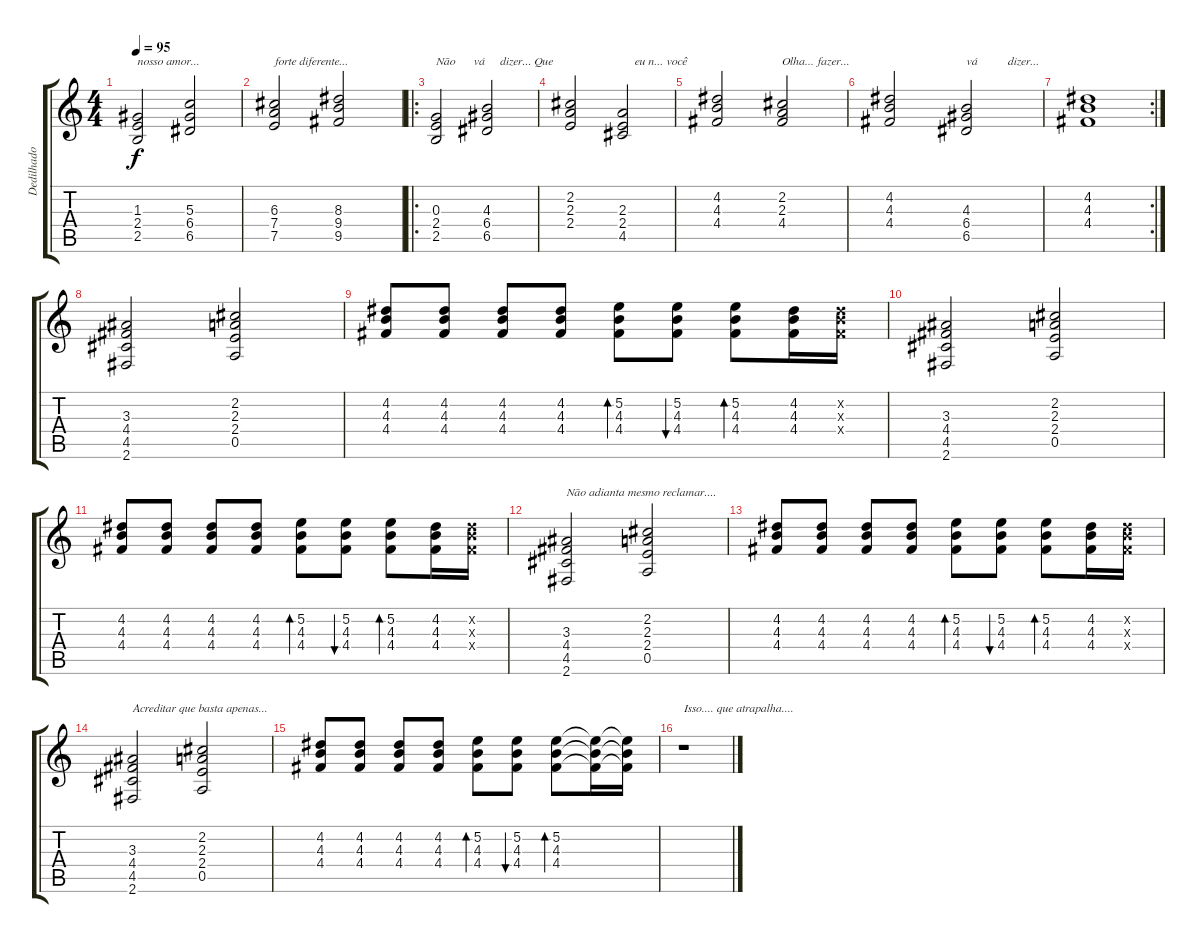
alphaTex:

\track ("Dedilhado" "Dedilhado") {instrument electricguitarclean}
\staff {score tabs}
\tuning (E4 B3 G3 D3 A2 E2) {hide}
\ts (4 4)
\tempo 95
\clef g2
\ks c
(1.3 2.4 2.5).2{txt "nosso amor..." dy f} (5.3 6.4 6.5).2 |
(6.3 7.4 7.5).2{txt "forte diferente..."} (8.3 9.4 9.5).2 |
\ro
(0.3 2.4 2.5).2{txt "Não      vá     dizer... Que"} (4.3 6.4 6.5).2 |
(2.2 2.3 2.4).2 (2.3 2.4 4.5).2{txt "    eu n... você"} |
(4.2 4.3 4.4).2 (2.2 2.3 4.4).2{txt "Olha... fazer..."} |
(4.2 4.3 4.4).2 (4.3 6.4 6.5).2{txt "vá          dizer..."} |
\rc 2
(4.2 4.3 4.4).1 |
(3.3 4.4 4.5 2.6).2 (2.2 2.3 2.4 0.5).2 |
(4.2 4.3 4.4).8 (4.2 4.3 4.4).8 (4.2 4.3 4.4).8 (4.2 4.3 4.4).8 (5.2 4.3 4.4).8{bd 60} (5.2 4.3 4.4).8{bu 60} (5.2 4.3 4.4).8{bd 60} (4.2 4.3 4.4).16 (4.2{x} 4.3{x} 4.4{x}).16 |
(3.3 4.4 4.5 2.6).2 (2.2 2.3 2.4 0.5).2 |
(4.2 4.3 4.4).8 (4.2 4.3 4.4).8 (4.2 4.3 4.4).8 (4.2 4.3 4.4).8 (5.2 4.3 4.4).8{bd 60} (5.2 4.3 4.4).8{bu 60} (5.2 4.3 4.4).8{bd 60} (4.2 4.3 4.4).16 (4.2{x} 4.3{x} 4.4{x}).16 |
(3.3 4.4 4.5 2.6).2{txt "Não adianta mesmo reclamar...."} (2.2 2.3 2.4 0.5).2 |
(4.2 4.3 4.4).8 (4.2 4.3 4.4).8 (4.2 4.3 4.4).8 (4.2 4.3 4.4).8 (5.2 4.3 4.4).8{bd 60} (5.2 4.3 4.4).8{bu 60} (5.2 4.3 4.4).8{bd 60} (4.2 4.3 4.4).16 (4.2{x} 4.3{x} 4.4{x}).16 |
(3.3 4.4 4.5 2.6).2{txt "Acreditar que basta apenas..."} (2.2 2.3 2.4 0.5).2 |
(4.2 4.3 4.4).8 (4.2 4.3 4.4).8 (4.2 4.3 4.4).8 (4.2 4.3 4.4).8 (5.2 4.3 4.4).8{bd 60} (5.2 4.3 4.4).8{bu 60} (5.2 4.3 4.4).8{bd 60} (5.2{t} 4.3{t} 4.4{t}).16 (5.2{t} 4.3{t} 4.4{t}).16 |
r.1{txt "Isso.... que atrapalha...."}
